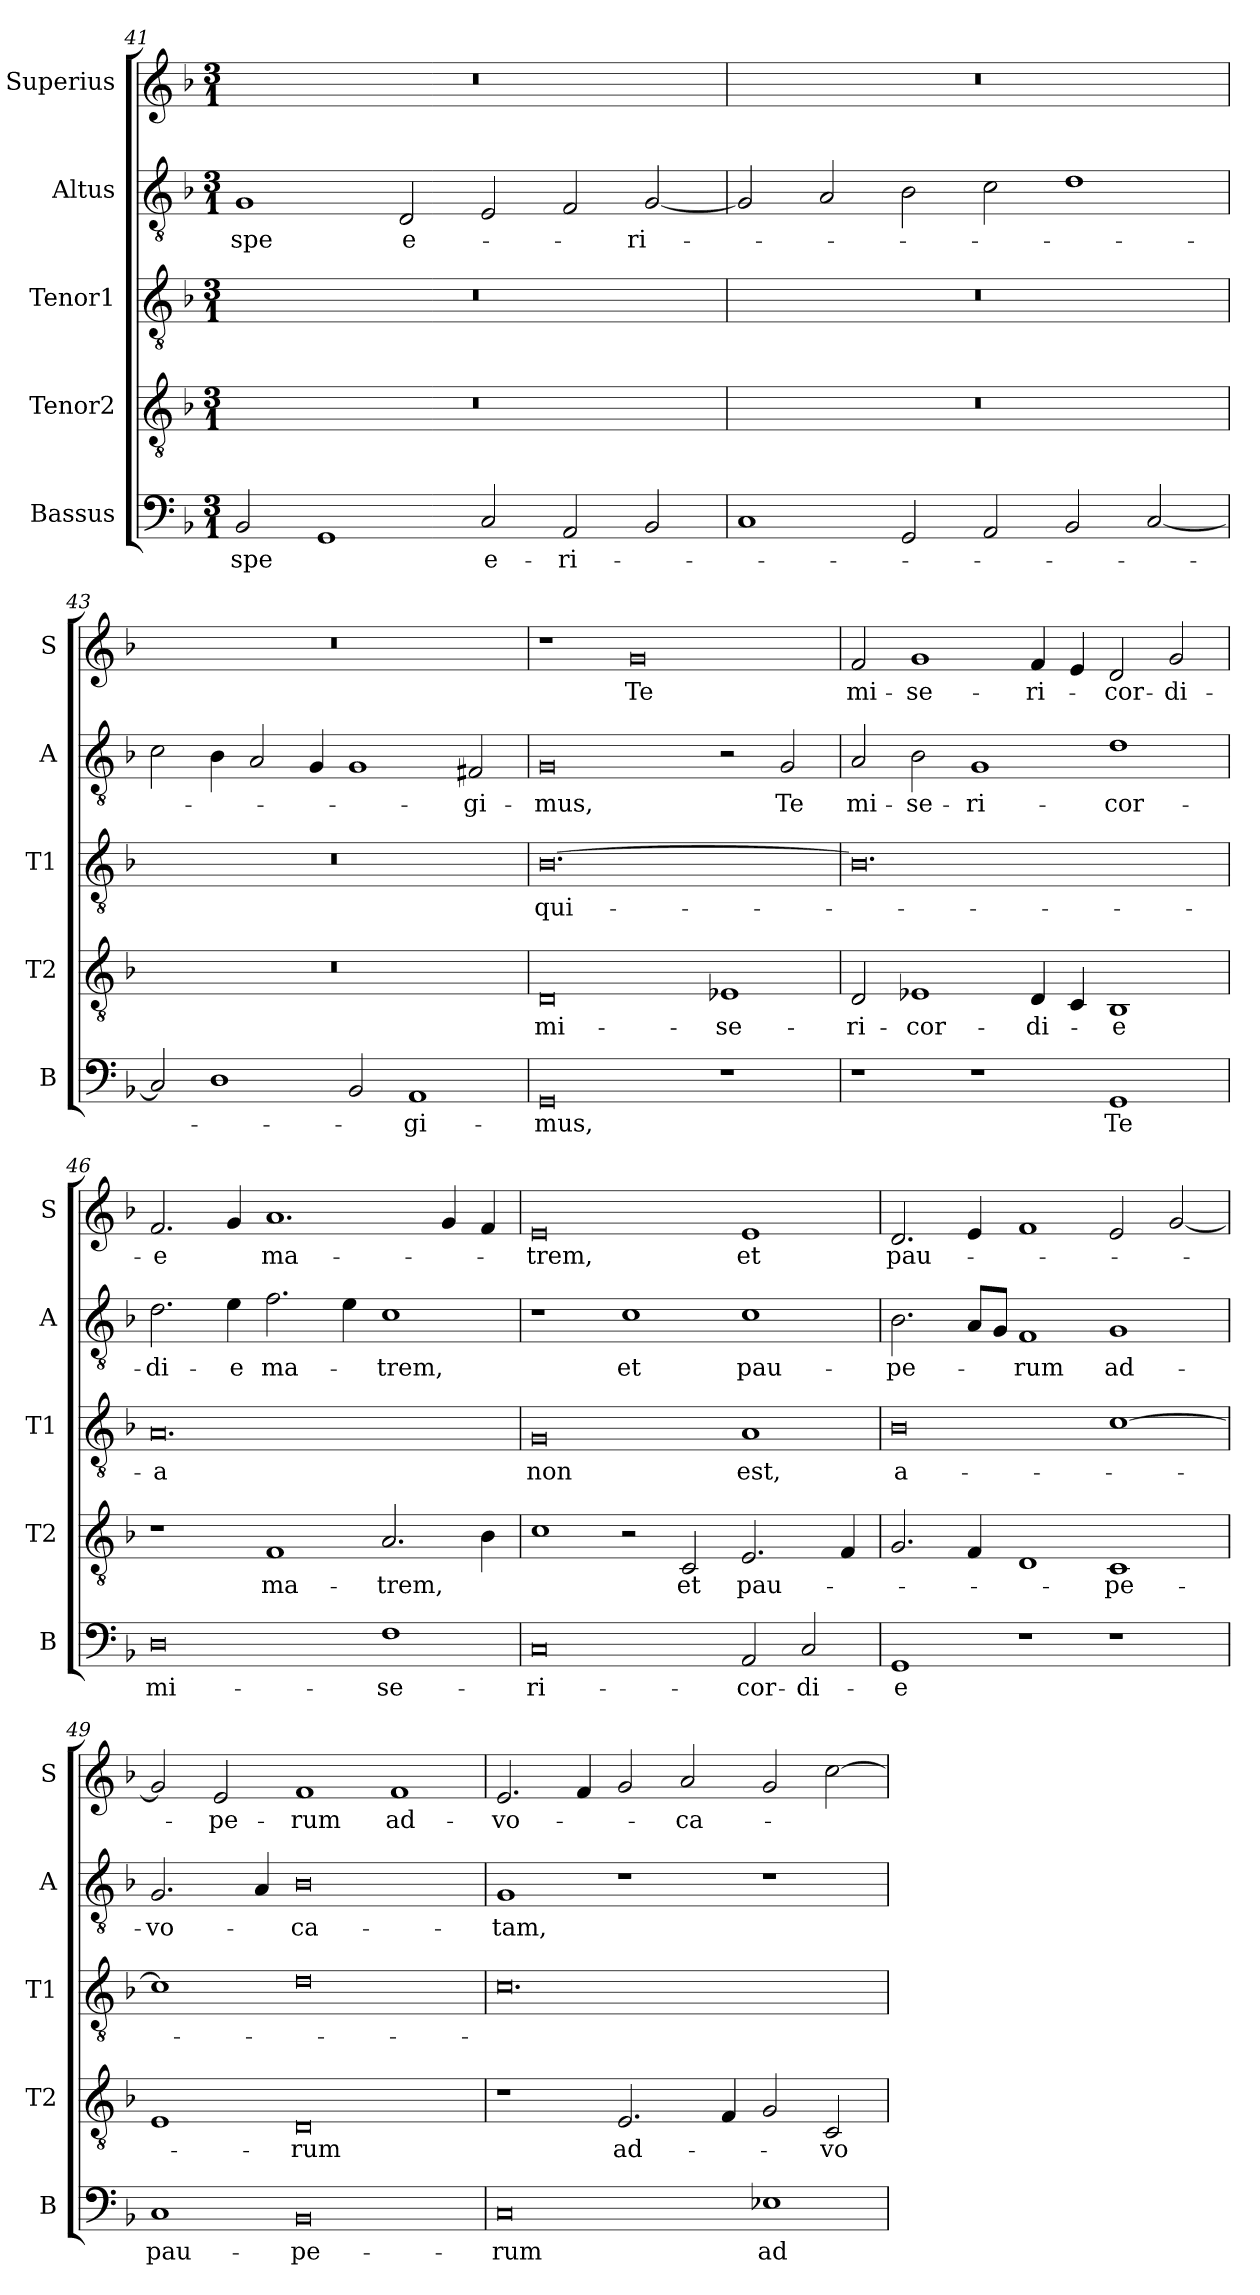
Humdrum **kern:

**kern	**text	**kern	**text	**kern	**text	**kern	**text	**kern	**text
*part5	*part5	*part4	*part4	*part3	*part3	*part2	*part2	*part1	*part1
*staff5	*staff5	*staff4	*staff4	*staff3	*staff3	*staff2	*staff2	*staff1	*staff1
*I"Bassus	*	*I"Tenor2	*	*I"Tenor1	*	*I"Altus	*	*I"Superius	*
*I'B	*	*I'T2	*	*I'T1	*	*I'A	*	*I'S	*
*clefF4	*	*clefGv2	*	*clefGv2	*	*clefGv2	*	*clefG2	*
*k[b-]	*	*k[b-]	*	*k[b-]	*	*k[b-]	*	*k[b-]	*
*M3/1	*	*M3/1	*	*M3/1	*	*M3/1	*	*M3/1	*
=41	=41	=41	=41	=41	=41	=41	=41	=41	=41
2BB-/	spe	0.r	.	0.r	.	1G	spe	0.r	.
1GG	.	.	.	.	.	.	.	.	.
.	.	.	.	.	.	2D/	e-	.	.
2C/	e-	.	.	.	.	2E/	.	.	.
2AA/	-ri-	.	.	.	.	2F/	.	.	.
2BB-/	.	.	.	.	.	[2G/	-ri-	.	.
=42	=42	=42	=42	=42	=42	=42	=42	=42	=42
1C	.	0.r	.	0.r	.	2G/]	.	0.r	.
.	.	.	.	.	.	2A/	.	.	.
2GG/	.	.	.	.	.	2B-\	.	.	.
2AA/	.	.	.	.	.	2c\	.	.	.
2BB-/	.	.	.	.	.	1d	.	.	.
[2C/	.	.	.	.	.	.	.	.	.
=43	=43	=43	=43	=43	=43	=43	=43	=43	=43
2C/]	.	0.r	.	0.r	.	2c\	.	0.r	.
1D	.	.	.	.	.	4B-\	.	.	.
.	.	.	.	.	.	2A/	.	.	.
.	.	.	.	.	.	4G/	.	.	.
2BB-/	.	.	.	.	.	1G	.	.	.
1AA	-gi-	.	.	.	.	.	.	.	.
.	.	.	.	.	.	2F#X/	-gi-	.	.
=44	=44	=44	=44	=44	=44	=44	=44	=44	=44
0GG	-mus,	0D	mi-	[0.B-	qui-	0G	-mus,	1r	.
.	.	.	.	.	.	.	.	0g	Te
1r	.	1E-X	-se-	.	.	2r	.	.	.
.	.	.	.	.	.	2G/	Te	.	.
=45	=45	=45	=45	=45	=45	=45	=45	=45	=45
1r	.	2D/	-ri-	0.B-]	.	2A/	mi-	2f/	mi-
.	.	1E-X	-cor-	.	.	2B-\	-se-	1g	-se-
1r	.	.	.	.	.	1G	-ri-	.	.
.	.	4D/	-di-	.	.	.	.	4f/	-ri-
.	.	4C/	.	.	.	.	.	4e/	.
1GG	Te	1BB-	-e	.	.	1d	-cor-	2d/	-cor-
.	.	.	.	.	.	.	.	2g/	-di-
=46	=46	=46	=46	=46	=46	=46	=46	=46	=46
0D	mi-	1r	.	0.A	-a	2.d\	-di-	2.f/	-e
.	.	.	.	.	.	4e\	-e	4g/	.
.	.	1F	ma-	.	.	2.f\	ma-	1.a	ma-
.	.	.	.	.	.	4e\	.	.	.
1F	-se-	2.A/	-trem,	.	.	1c	-trem,	.	.
.	.	.	.	.	.	.	.	4g/	.
.	.	4B-\	.	.	.	.	.	4f/	.
=47	=47	=47	=47	=47	=47	=47	=47	=47	=47
0C	-ri-	1c	.	0G	non	1r	.	0e	-trem,
.	.	2r	.	.	.	1c	et	.	.
.	.	2C/	et	.	.	.	.	.	.
2AA/	-cor-	2.E/	pau-	1A	est,	1c	pau-	1e	et
2C/	-di-	.	.	.	.	.	.	.	.
.	.	4F/	.	.	.	.	.	.	.
=48	=48	=48	=48	=48	=48	=48	=48	=48	=48
1GG	-e	2.G/	.	0B-	a-	2.B-\	-pe-	2.d/	pau-
.	.	4F/	.	.	.	8A/L	.	4e/	.
.	.	.	.	.	.	8G/J	.	.	.
1r	.	1D	.	.	.	1F	-rum	1f	.
1r	.	1C	-pe-	[1c	.	1G	ad-	2e/	.
.	.	.	.	.	.	.	.	[2g/	.
=49	=49	=49	=49	=49	=49	=49	=49	=49	=49
1C	pau-	1E	.	1c]	.	2.G/	-vo-	2g/]	.
.	.	.	.	.	.	.	.	2e/	-pe-
.	.	.	.	.	.	4A/	.	.	.
0BB-	-pe-	0D	-rum	0d	.	0B-	-ca-	1f	-rum
.	.	.	.	.	.	.	.	1f	ad-
=50	=50	=50	=50	=50	=50	=50	=50	=50	=50
0C	-rum	1r	.	0.c	.	1G	-tam,	2.e/	-vo-
.	.	.	.	.	.	.	.	4f/	.
.	.	2.E/	ad-	.	.	1r	.	2g/	.
.	.	.	.	.	.	.	.	2a/	-ca-
.	.	4F/	.	.	.	.	.	.	.
1E-X	ad-	2G/	.	.	.	1r	.	2g/	.
.	.	2C/	-vo-	.	.	.	.	[2cc\	.
=	=	=	=	=	=	=	=	=	=
*-	*-	*-	*-	*-	*-	*-	*-	*-	*-
